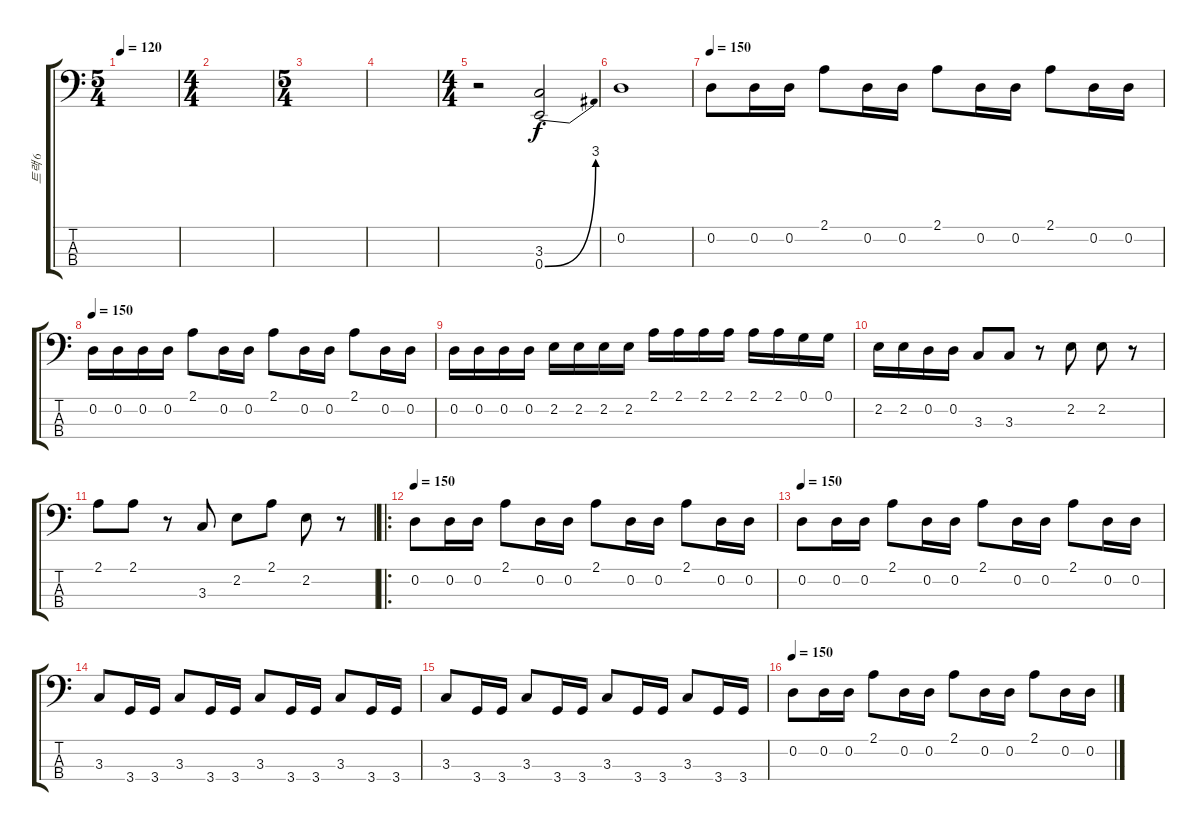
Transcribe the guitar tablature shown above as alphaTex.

\track ("트랙 6" "트랙 6") {instrument electricbassfinger}
\staff {score tabs}
\tuning (G2 D2 A1 E1) {hide}
\ts (5 4)
\tempo 120
\clef f4
\ks c
|
\ts (4 4)
|
\ts (5 4)
|
|
\ts (4 4)
r.2 (3.3 0.4{be (bend 0 0 60 12)}).2 |
0.2.1 |
\tempo 150
0.2.8 0.2.16 0.2.16 2.1.8 0.2.16 0.2.16 2.1.8 0.2.16 0.2.16 2.1.8 0.2.16 0.2.16 |
\tempo 150
0.2.16 0.2.16 0.2.16 0.2.16 2.1.8 0.2.16 0.2.16 2.1.8 0.2.16 0.2.16 2.1.8 0.2.16 0.2.16 |
0.2.16 0.2.16 0.2.16 0.2.16 2.2.16 2.2.16 2.2.16 2.2.16 2.1.16 2.1.16 2.1.16 2.1.16 2.1.16 2.1.16 0.1.16 0.1.16 |
2.2.16 2.2.16 0.2.16 0.2.16 3.3.8 3.3.8 r.8 2.2.8 2.2.8 r.8 |
2.1.8 2.1.8 r.8 3.3.8 2.2.8 2.1.8 2.2.8 r.8 |
\ro
\tempo 150
0.2.8 0.2.16 0.2.16 2.1.8 0.2.16 0.2.16 2.1.8 0.2.16 0.2.16 2.1.8 0.2.16 0.2.16 |
\tempo 150
0.2.8 0.2.16 0.2.16 2.1.8 0.2.16 0.2.16 2.1.8 0.2.16 0.2.16 2.1.8 0.2.16 0.2.16 |
3.3.8 3.4.16 3.4.16 3.3.8 3.4.16 3.4.16 3.3.8 3.4.16 3.4.16 3.3.8 3.4.16 3.4.16 |
3.3.8 3.4.16 3.4.16 3.3.8 3.4.16 3.4.16 3.3.8 3.4.16 3.4.16 3.3.8 3.4.16 3.4.16 |
\tempo 150
0.2.8 0.2.16 0.2.16 2.1.8 0.2.16 0.2.16 2.1.8 0.2.16 0.2.16 2.1.8 0.2.16 0.2.16
